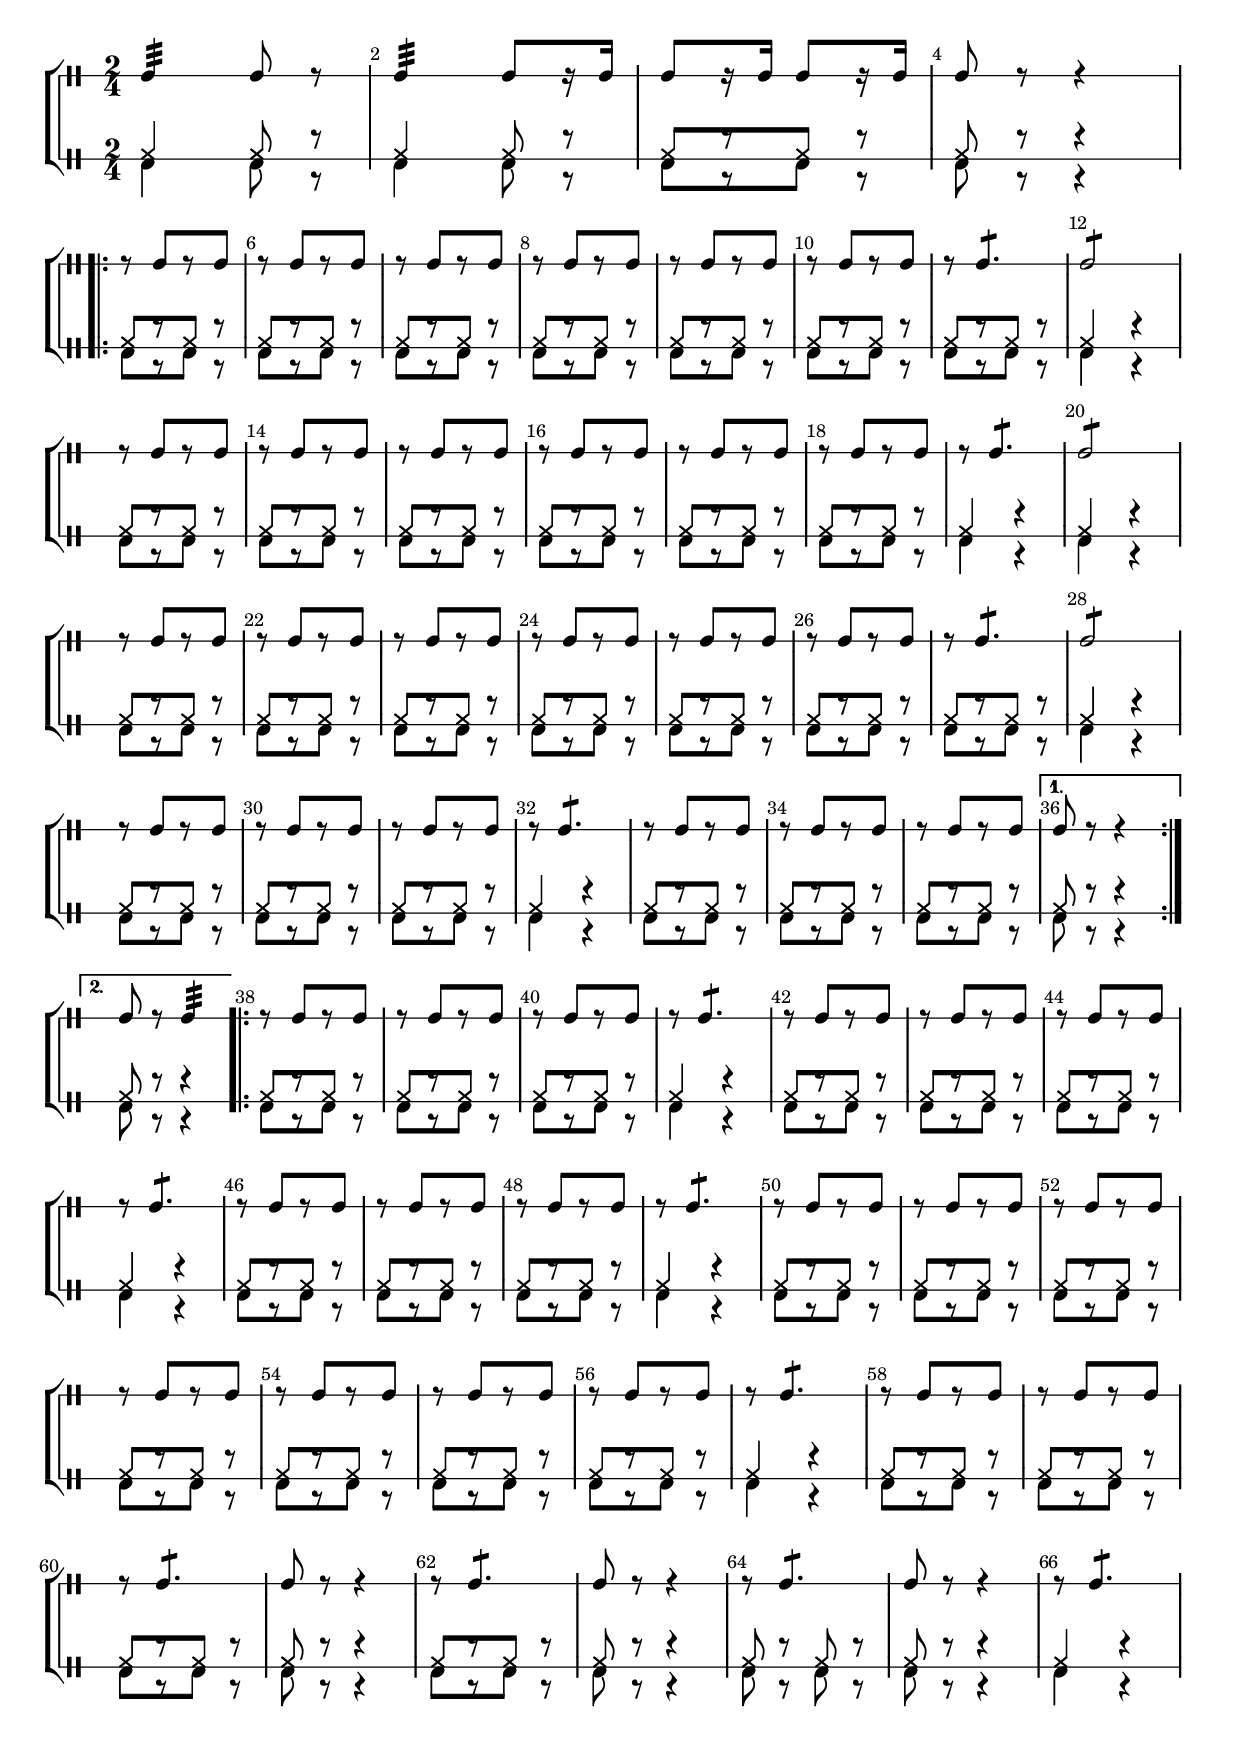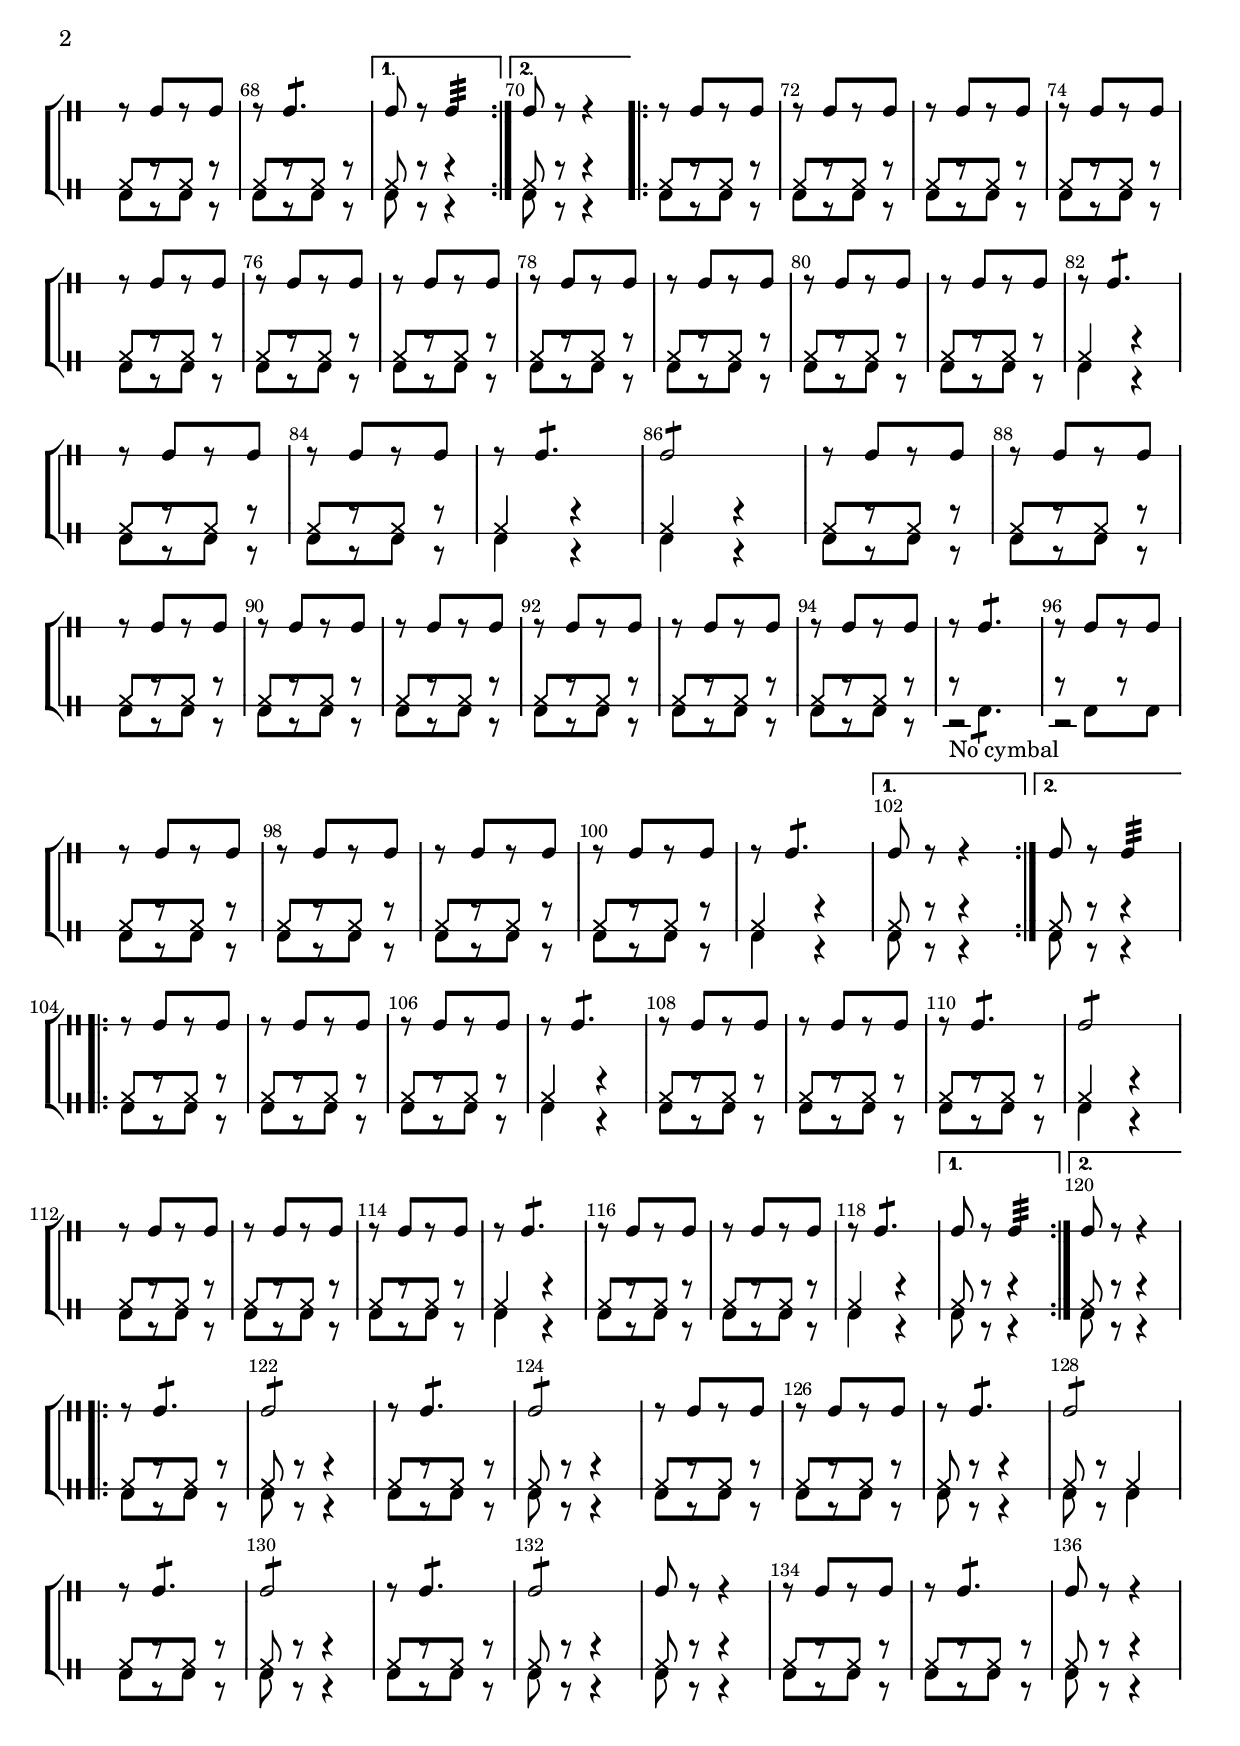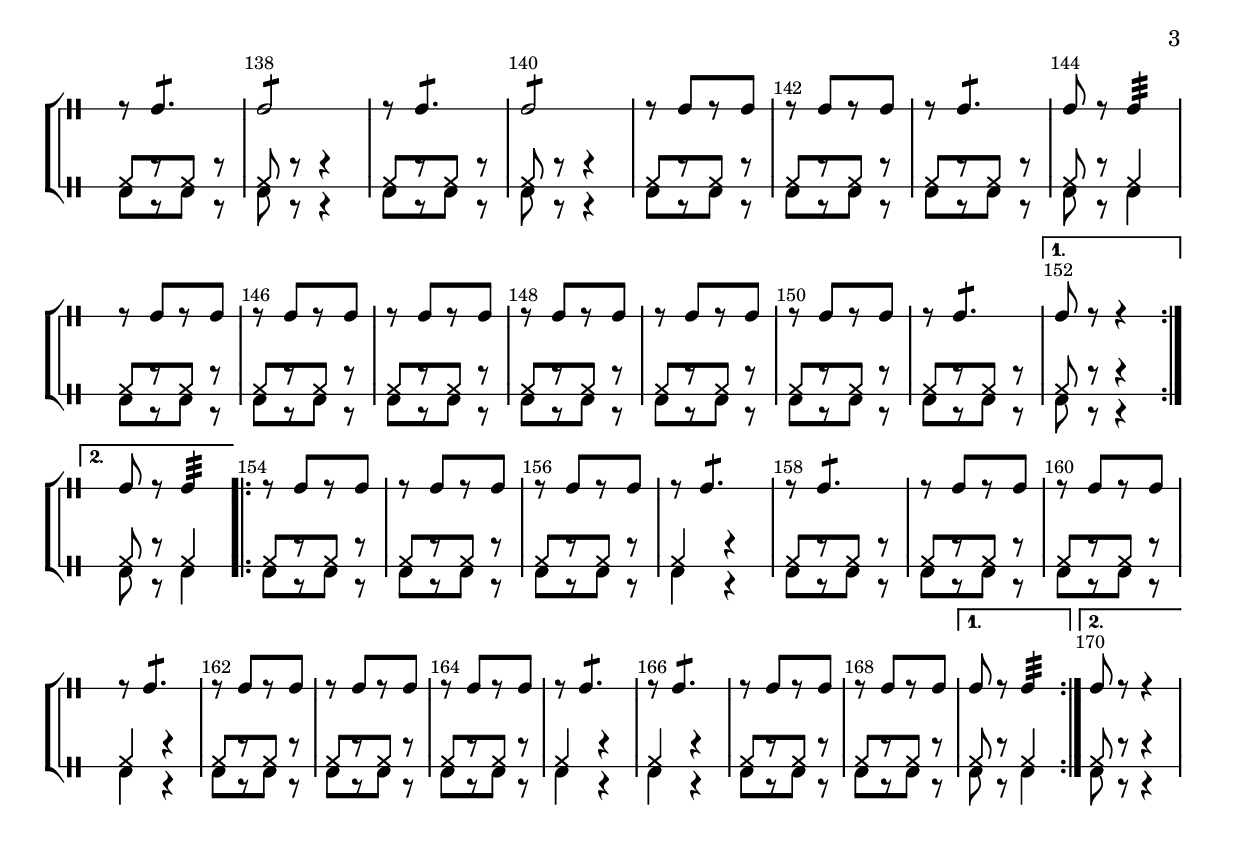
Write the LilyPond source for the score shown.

\version "2.24.0"

\include "helpers.ly"

%{
\header {
  title = "Danube Horo"
  composer = "Diko Iliev"
  instrument = \markup {Percussion}
}
%}

%{
cymr - ride cymbal
sn - snare
bd - bass drum
%}

snPhBase = {r8 8[ r8 8]}
rpts = #(define-music-function (cnt) (integer?)
  #{
    { \repeat unfold $cnt \snPhBase }
  #}
)

bsPhBase = {8[ r8 8] r8}
rptb = #(define-music-function (cnt) (integer?)
  #{
    { \repeat unfold $cnt \bsPhBase }
  #}
)


snareA = \drummode {
  | sn4:32 8 r8 | 4:32 8[ r16 16] | 8[ r16 16] 8[ r16 16] | 8 r8 r4 \break
  \repeat volta 2 {
    | \rpts 6 | r8 4.:8 | 2:8 \break
    | \rpts 6 | r8 4.:8 | 2:8 \break
    | \rpts 6 | r8 4.:8 | 2:8 \break
    | \rpts 3 | r8 4.:8 | \rpts 3
  }
  \alternative {
    { 8 r8 r4 \break }
    { 8 r8 4:32 }
  }
}

snareB = \drummode {
  \repeat volta 2 {
    | \rpts 3 | r8 4.:8 | \rpts 3 \break
    | r8 4.:8 | \rpts 3 | r8 4.:8 | \rpts 3 \break
    | \rpts 4 | r8 4.:8 | \rpts 2 \break
    | \repeat unfold 3 {r8 4.:8 | 8 r8 r4 } | r8 4.:8 \break
    | \rpts 1 | r8 4.:8
  }
  \alternative {
    { 8 r8 4:32 }
    { 8 r8 r4 }
  }
}

snareC = \drummode {
  \repeat volta 2 {
    | \rpts 4 \break
    | \rpts 7 | r8 4.:8 \break
    | \rpts 2 | r8 4.:8 | 2:8 | \rpts 2 \break
    | \rpts 6 | r8 4.:8 | \rpts 1 \break
    | \rpts 4 | r8 4.:8
  }
  \alternative {
    { 8 r8 r4 }
    {8 r8 4:32 \break }
  }
}

snareD = \drummode {
  \repeat volta 2 {
    | \rpts 3 | r8 4.:8 | \rpts 2 | r8 4.:8 | 2:8 \break
    | \rpts 3 | r8 4.:8 | \rpts 2 | r8 4.:8
  }
  \alternative {
    { 8 r8 4:32 }
    { 8 r8 r4 \break }
  }
}

snareE = \drummode {
  \repeat volta 2 {
    | \rpt 2 { r8 4.:8 | 2:8 } | \rpts 2 | r8 4.:8 | 2:8 \break
    | \rpt 2 { r8 4.:8 | 2:8 } | 8 r8 r4 | \rpts 1 | r8 4.:8 | 8 r8 r4 \break
    | \rpt 2 { r8 4.:8 | 2:8 } | \rpts 2 | r8 4.:8 | 8 r8 4:32 \break
    | \rpts 6 | r8 4.:8 
  }
  \alternative {
    { 8 r8 r4 \break }
    { 8 r8 4:32 }
  }
}

snareF = \drummode {
  \repeat volta 2 {
    | \rpts 3 | \rpt 2 { r8 4.:8 } | \rpts 2 \break
    | r8 4.:8 | \rpts 3 | \rpt 2 { r8 4.:8 } | \rpts 2
  }
  \alternative {
    { 8 r8 4:32 }
    { 8 r8 r4 }
  }
} % snare


cymbIntro = \drummode { | cymr4 8 r8 | 4 8 r8 | 8[ r8 8] r8 | 8 r8 r4 \break }
bassIntro = \drummode { | bd4 8 r8 | 4 8 r8 | 8[ r8 8] r8 | 8 r8 r4 \break }

bassncymA = \drummode {
  %| bd4 8 r8 | 4 8 r8 | 8[ r8 8] r8 | 8 r8 r4 \break
  \repeat volta 2 {
    | \rptb 7 | 4 r4 \break
    | \rptb 6 | 4 r4 | 4 r4 \break
    | \rptb 7 | 4 r4 \break
    | \rptb 3 | 4 r4 | \rptb 3
  }
  \alternative {
    { 8 r8 r4 \break }
    { 8 r8 r4 }
  }
}

bassncymB = \drummode {
  \repeat volta 2 {
    | \rptb 3 | 4 r4 | \rptb 3 \break
    | 4 r4 | \rptb 3 | 4 r4 | \rptb 3 \break
    | \rptb 4 | 4 r4 | \rptb 2 \break
    | \repeat unfold 2 { 8[ r8 8] r8 | 8 r8 r4 } | 8 r8 8 r8 | 8 r8 r4 | 4 r4 \break
    | \rptb 2
  }
  \alternative {
    { 8 r8 r4 }
    { 8 r8 r4 }
  }
}

bassC = \drummode {
  \repeat volta 2 {
    | \rptb 4 \break
    | \rptb 7 | 4 r4 \break
    | \rptb 2 | 4 r4 | 4 r4 | \rptb 2 \break
    | \rptb 6 | r8 4.:8 | \rpts 1 \break
    | \rptb 4 | 4 r4
  }
  \alternative {
    { 8 r8 r4 }
    { 8 r8 r4 \break }
  }
}
cymC = \drummode {
  \repeat volta 2 {
    | \rptb 4 \break
    | \rptb 7 | 4 r4 \break
    | \rptb 2 | 4 r4 | 4 r4 | \rptb 2 \break
    | \rptb 6 | r2_\markup { "No cymbal" } | r2 \break
    | \rptb 4 | 4 r4
  }
  \alternative {
    { 8 r8 r4 }
    { 8 r8 r4 \break }
  }
}

bassncymD = \drummode {
  \repeat volta 2 {
    | \rptb 3 | 4 r4 | \rptb 3 | 4 r4 \break
    | \rptb 3 | 4 r4 | \rptb 2 | 4 r4
  }
  \alternative {
    { 8 r8 r4 }
    { 8 r8 r4 \break }
  }
}

bassncymE = \drummode {
  \repeat volta 2 {
    | \rpt 2 { \bsPhBase | 8 r8 r4 } | \rptb 2 | 8 r8 r4 | 8 r8 4 \break
    | \rpt 2 { \bsPhBase | 8 r8 r4 } | 8 r8 r4 | \rptb 2 | 8 r8 r4 \break
    | \rpt 2 { \bsPhBase | 8 r8 r4 } | \rptb 3 | 8 r8 4 \break
    | \rptb 7
  }
  \alternative {
    { 8 r8 r4 \break }
    { 8 r8 4 }
  }
}

bassncymF = \drummode {
  \repeat volta 2 {
    | \rptb 3 | 4 r4 | \rptb 3 \break
    | 4 r4 | \rptb 3 | \rpt 2 { 4 r4 } | \rptb 2
  }
  \alternative {
    { 8 r8 4 }
    { 8 r8 r4 }
  }
} % bass and cymbal

#(define mydrums '(
 (bassdrum        default   #f          -1)
 (ridecymbal      cross     #f           1)
))

\score {
  \context StaffGroup = "sgPercussion" <<
  \time 2/4
  \override Score.BarNumber.break-visibility = ##(#f #t #t)
  \set Score.barNumberVisibility = #(every-nth-bar-number-visible 2)
  \new DrumStaff \with { drumStyleTable = #percussion-style \override StaffSymbol.line-count = #1 } <<
    \new DrumVoice { \stemUp \snareA \snareB \snareC \snareD \snareE \snareF }
  >>
  \new DrumStaff \with { \override StaffSymbol.line-count = #1 } <<
    \set DrumStaff.drumStyleTable = #(alist->hash-table mydrums)
    \new DrumVoice { \voiceTwo \stemUp   \cymbIntro \bassncymA \bassncymB \cymC \bassncymD \bassncymE \bassncymF }
    \new DrumVoice { \voiceOne \stemDown \bassIntro \bassncymA \bassncymB \bassC \bassncymD \bassncymE \bassncymF }
  >>
  >>
  
  \layout {
    indent = #0
  }
}